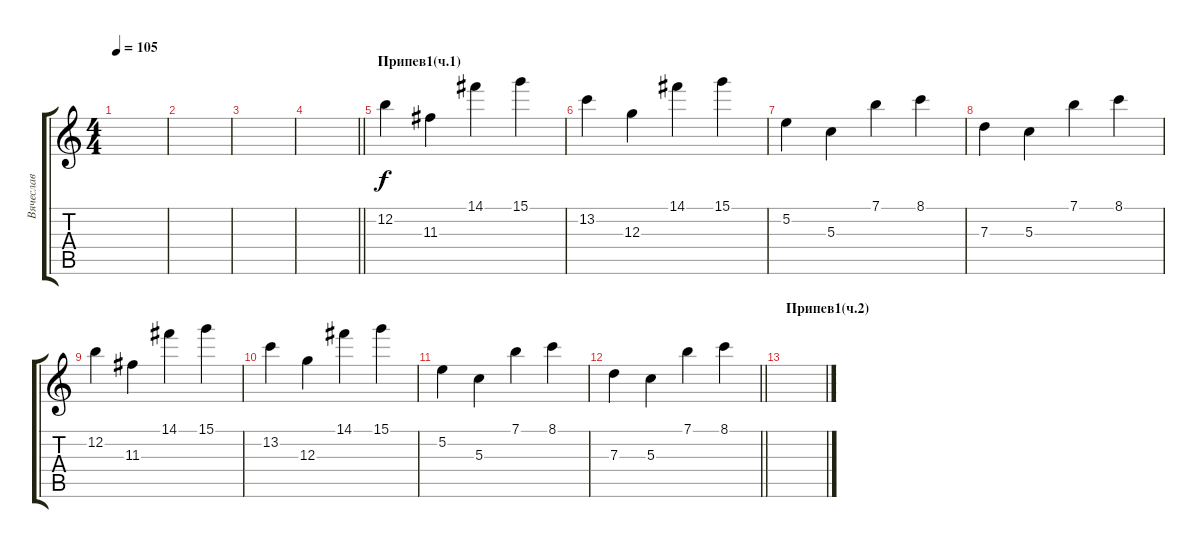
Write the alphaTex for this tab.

\track ("Вячеслав" "Вячеслав") {instrument distortionguitar}
\staff {score tabs}
\tuning (E4 B3 G3 D3 A2 E2) {hide}
\ts (4 4)
\tempo 105
\clef g2
\ks c
|
|
|
\barLineRight lightlight
|
\section ("" "Припев1(ч.1)")
12.2.4 11.3.4 14.1.4 15.1.4 |
13.2.4 12.3.4 14.1.4 15.1.4 |
5.2.4 5.3.4 7.1.4 8.1.4 |
7.3.4 5.3.4 7.1.4 8.1.4 |
12.2.4 11.3.4 14.1.4 15.1.4 |
13.2.4 12.3.4 14.1.4 15.1.4 |
5.2.4 5.3.4 7.1.4 8.1.4 |
\barLineRight lightlight
7.3.4 5.3.4 7.1.4 8.1.4 |
\section ("" "Припев1(ч.2)")
